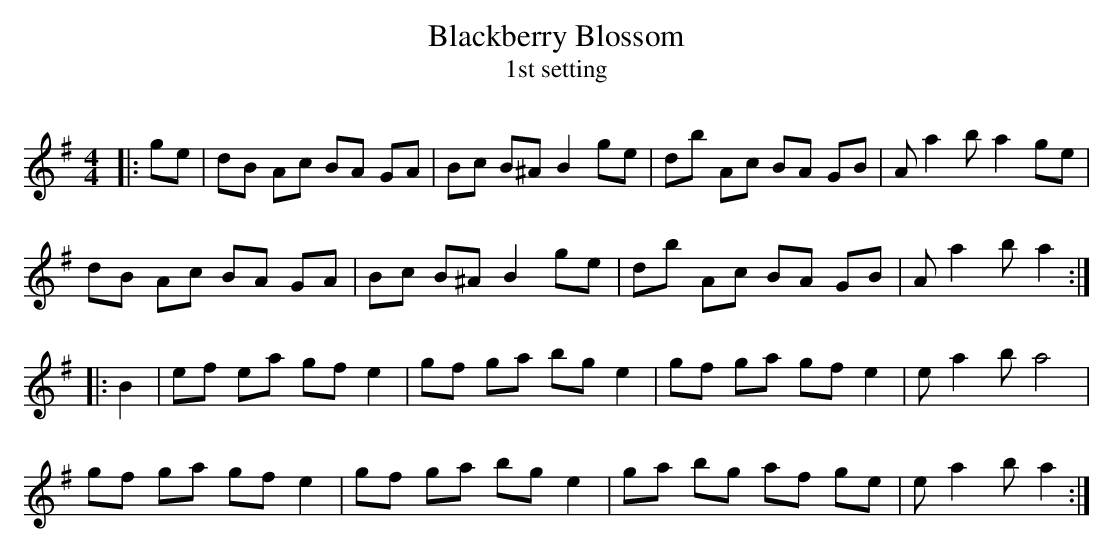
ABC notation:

X:1
T: Blackberry Blossom
T: 1st setting
Q:232
K:G
M:4/4
L:1/8
|:ge|dB Ac BA GA|Bc B^A B2ge|db Ac BA GB|Aa2b a2ge|
dB Ac BA GA|Bc B^A B2ge|db Ac BA GB|Aa2b a2:|
|:B2|ef ea gfe2|gf ga bge2|gf ga gfe2|ea2b a4|
gf ga gfe2|gf ga bge2|ga bg af ge|ea2b a2:|
